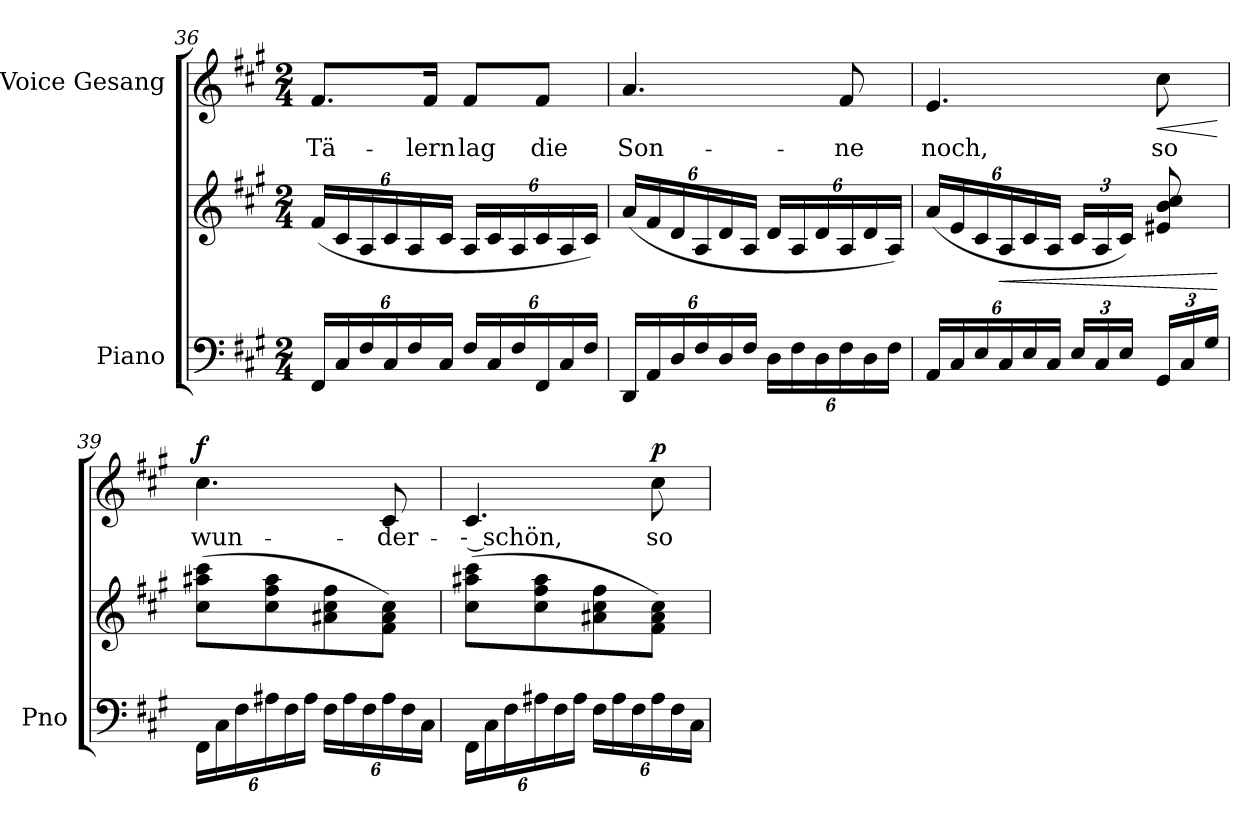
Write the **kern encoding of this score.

**kern	**kern	**dynam	**kern	**text	**dynam
*part2	*part2	*part2	*part1	*part1	*part1
*staff3	*staff2	*staff2/3	*staff1	*staff1	*staff1
*I"Piano	*	*	*I"Voice Gesang	*	*
*I'Pno	*	*	*	*	*
*clefF4	*clefG2	*	*clefG2	*	*
*k[f#c#g#]	*k[f#c#g#]	*	*k[f#c#g#]	*	*
*M2/4	*M2/4	*	*M2/4	*	*
*Xbrackettup	*Xbrackettup	*	*	*	*
=36	=36	=36	=36	=36	=36
!	!	!	!	!LO:LY:b	!
24FF#/LL	(<24f#/LL	.	8.f#/L	Tä-	.
24C#/	24c#/	.	.	.	.
24F#/	24A/	.	.	.	.
24C#/	24c#/	.	.	.	.
24F#/	24A/	.	.	.	.
!	!	!	!	!LO:LY:b	!
.	.	.	16f#/Jk	-lern	.
24C#/JJ	24c#/JJ	.	.	.	.
!	!	!	!	!LO:LY:b	!
24F#/LL	24A/LL	.	8f#/L	lag	.
24C#/	24c#/	.	.	.	.
24F#/	24A/	.	.	.	.
!	!	!	!	!LO:LY:b	!
24FF#/	24c#/	.	8f#/J	die	.
24C#/	24A/	.	.	.	.
24F#/JJ	24c#/JJ)	.	.	.	.
!!LO:PB:g=z
=37	=37	=37	=37	=37	=37
!	!	!	!	!LO:LY:b	!
24DD/LL	(<24a/LL	.	4.a/	Son-	.
24AA/	24f#/	.	.	.	.
24D/	24d/	.	.	.	.
24F#/	24A/	.	.	.	.
24D/	24d/	.	.	.	.
24F#/JJ	24A/JJ	.	.	.	.
24D\LL	24d/LL	.	.	.	.
24F#\	24A/	.	.	.	.
24D\	24d/	.	.	.	.
!	!	!	!	!LO:LY:b	!
24F#\	24A/	.	8f#/	-ne	.
24D\	24d/	.	.	.	.
24F#\JJ	24A/JJ)	.	.	.	.
=38	=38	=38	=38	=38	=38
!	!	!	!	!LO:LY:b	!
24AA/LL	(<24a/LL	.	4.e/	noch,	.
24C#/	24e/	.	.	.	.
24E/	24c#/	.	.	.	.
!	!	!LO:HP:b	!	!	!
24C#/	24A/	<	.	.	.
24E/	24c#/	.	.	.	.
24C#/JJ	24A/JJ	.	.	.	.
24E/LL	24c#/LL	.	.	.	.
24C#/	24A/	.	.	.	.
24E/JJ	24c#/JJ)	.	.	.	.
!	!	!	!	!LO:LY:b	!LO:HP:b
24GG#/LL	8e#X/ 8b/ 8cc#/	.	8cc#\	so	<
24C#/	.	.	.	.	.
24G#/JJ	.	.	.	.	.
.	.	[	.	.	[
=39	=39	=39	=39	=39	=39
!	!	!	!	!LO:LY:b	!LO:DY:a
*	*^	*	*	*	*
24FF#\LL	(>8cc#\ 8aa#X\ 8ccc#\L	12ryy	.	4.cc#\	wun-	f
24C#\	.	.	.	.	.	.
!	!	!	!LO:DY:b	!	!	!
!	!	!	!LO:DY:n=1:b	!	!	!
24F#\	.	3ryy	f other-dynamics	.	.	.
24A#X\	8cc#\ 8ff#\ 8aa#\	.	.	.	.	.
24F#\	.	.	.	.	.	.
24A#\JJ	.	.	.	.	.	.
24F#\LL	8a#X\ 8cc#\ 8ff#\	.	.	.	.	.
24A#\	.	.	.	.	.	.
24F#\	.	.	.	.	.	.
!	!	!	!	!	!LO:LY:b	!
24A#\	8f#\ 8a#\ 8cc#\J)	.	.	8c#/	-der-	.
24F#\	.	12ryy	.	.	.	.
24C#\JJ	.	.	.	.	.	.
!!LO:LB:g=z
=40	=40	=40	=40	=40	=40	=40
!	!	!	!	!	!LO:LY:b	!
*	*v	*v	*	*	*	*
24FF#\LL	(>8cc#\ 8aa#X\ 8ccc#\L	.	4.c#/	-- schön,	.
24C#\	.	.	.	.	.
24F#\	.	.	.	.	.
24A#X\	8cc#\ 8ff#\ 8aa#\	.	.	.	.
24F#\	.	.	.	.	.
24A#\JJ	.	.	.	.	.
24F#\LL	8a#X\ 8cc#\ 8ff#\	.	.	.	.
24A#\	.	.	.	.	.
24F#\	.	.	.	.	.
!	!	!	!	!LO:LY:b	!LO:DY:a
24A#\	8f#\ 8a#\ 8cc#\J)	.	8cc#\	so	p
24F#\	.	.	.	.	.
24C#\JJ	.	.	.	.	.
=	=	=	=	=	=
*-	*-	*-	*-	*-	*-
